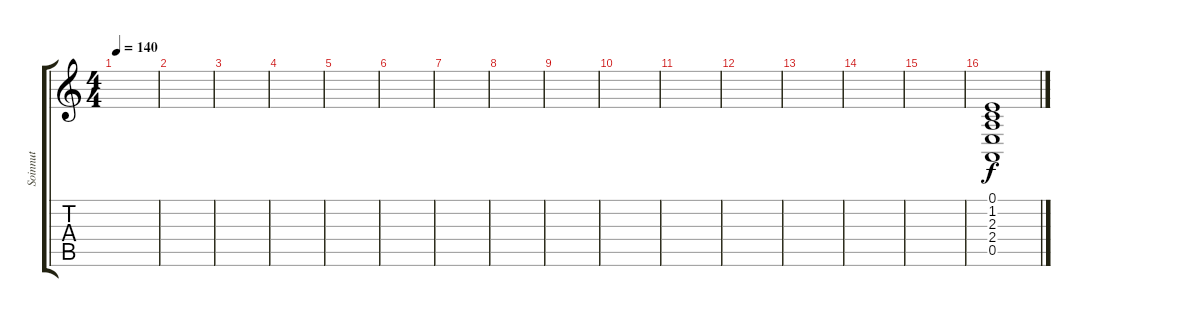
\track ("Soinnut" "Soinnut") {instrument brasssection}
\staff {score tabs}
\tuning (E4 B3 G3 D3 A2 E2) {hide}
\ts (4 4)
\tempo 140
\clef g2
\ks c
|
|
|
|
|
|
|
|
|
|
|
|
|
|
|
(0.1 1.2 2.3 2.4 0.5).1
